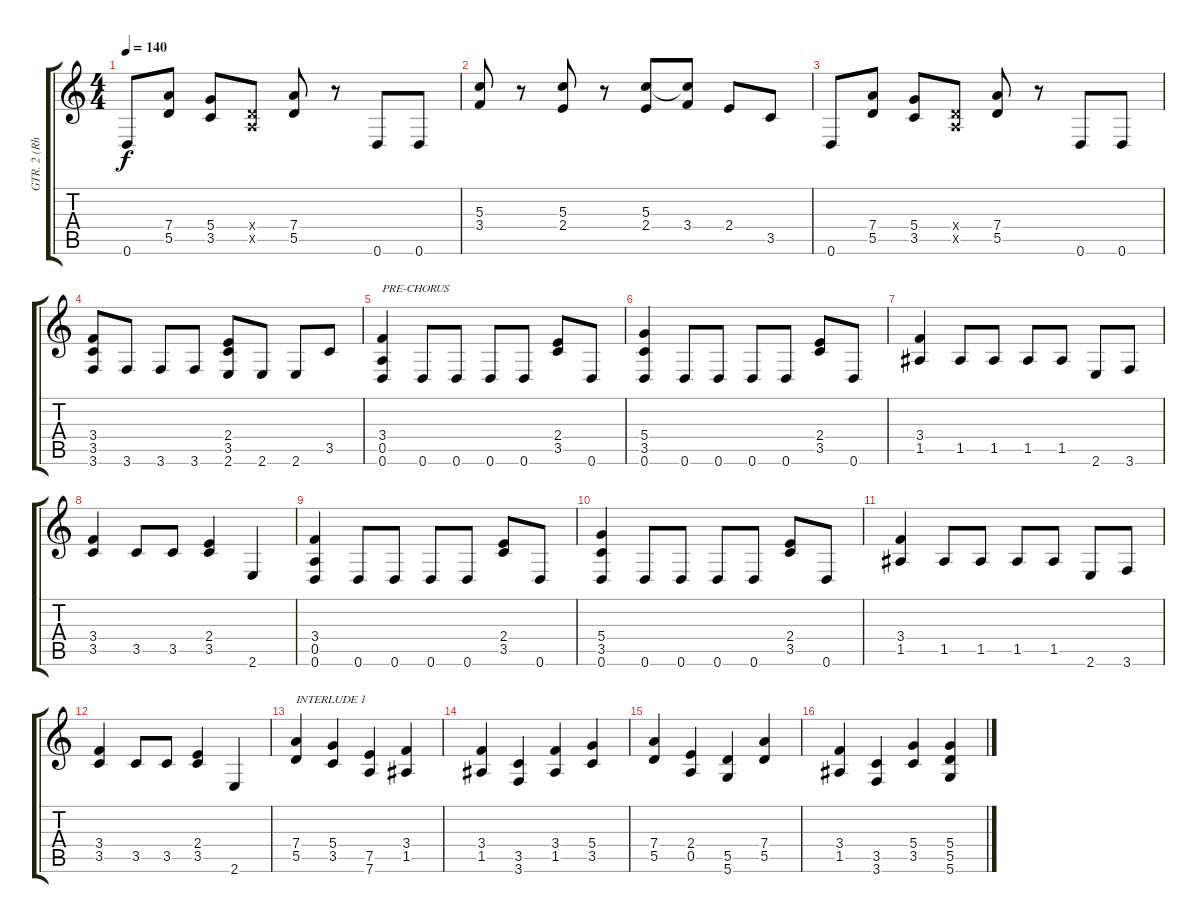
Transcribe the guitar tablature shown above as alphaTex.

\track ("GTR. 2 (Rhythm)" "GTR. 2 (Rh") {instrument overdrivenguitar}
\staff {score tabs}
\tuning (E4 B3 G3 D3 A2 D2) {hide}
\ts (4 4)
\tempo 140
\clef g2
\ks c
0.6.8{dy f} (7.4 5.5).8 (5.4 3.5).8 (0.4{x} 0.5{x}).8 (7.4 5.5).8 r.8 0.6.8 0.6.8 |
(5.3 3.4).8 r.8 (5.3 2.4).8 r.8 (5.3 2.4).8 (5.3{t} 3.4).8 2.4.8 3.5.8 |
0.6.8 (7.4 5.5).8 (5.4 3.5).8 (0.4{x} 0.5{x}).8 (7.4 5.5).8 r.8 0.6.8 0.6.8 |
(3.4 3.5 3.6).8 3.6.8 3.6.8 3.6.8 (2.4 3.5 2.6).8 2.6.8 2.6.8 3.5.8 |
(3.4 0.5 0.6).4{txt "PRE-CHORUS"} 0.6.8 0.6.8 0.6.8 0.6.8 (2.4 3.5).8 0.6.8 |
(5.4 3.5 0.6).4 0.6.8 0.6.8 0.6.8 0.6.8 (2.4 3.5).8 0.6.8 |
(3.4 1.5).4 1.5.8 1.5.8 1.5.8 1.5.8 2.6.8 3.6.8 |
(3.4 3.5).4 3.5.8 3.5.8 (2.4 3.5).4 2.6.4 |
(3.4 0.5 0.6).4 0.6.8 0.6.8 0.6.8 0.6.8 (2.4 3.5).8 0.6.8 |
(5.4 3.5 0.6).4 0.6.8 0.6.8 0.6.8 0.6.8 (2.4 3.5).8 0.6.8 |
(3.4 1.5).4 1.5.8 1.5.8 1.5.8 1.5.8 2.6.8 3.6.8 |
(3.4 3.5).4 3.5.8 3.5.8 (2.4 3.5).4 2.6.4 |
(7.4 5.5).4{txt "INTERLUDE 1"} (5.4 3.5).4 (7.5 7.6).4 (3.4 1.5).4 |
(3.4 1.5).4 (3.5 3.6).4 (3.4 1.5).4 (5.4 3.5).4 |
(7.4 5.5).4 (2.4 0.5).4 (5.5 5.6).4 (7.4 5.5).4 |
(3.4 1.5).4 (3.5 3.6).4 (5.4 3.5).4 (5.4 5.5 5.6).4
